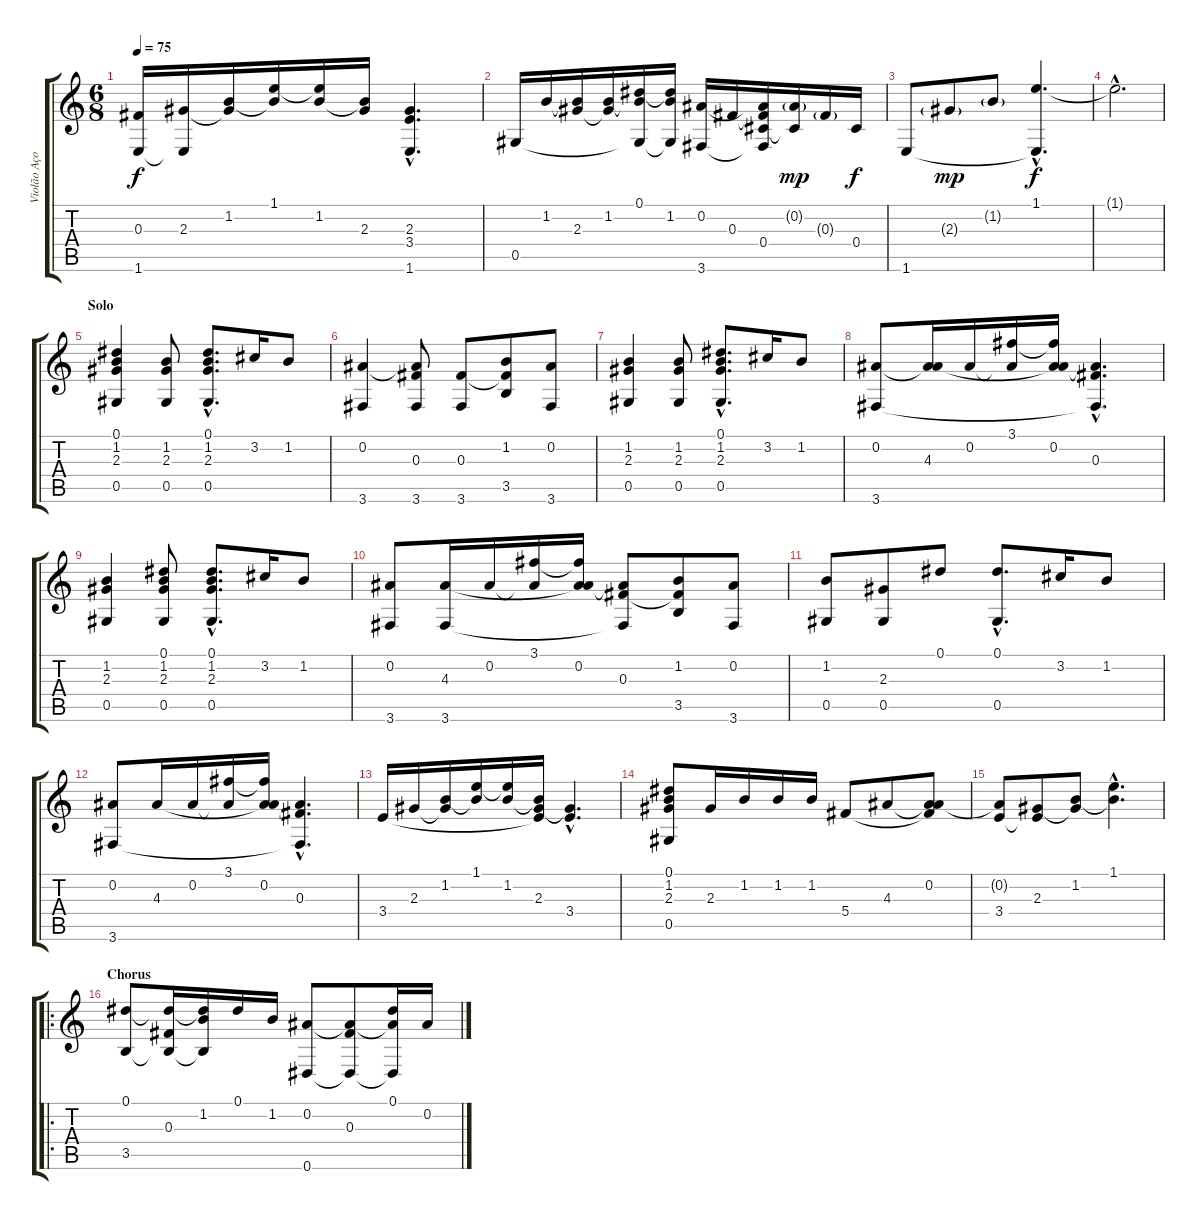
\track ("Violão Aço (Base)" "Violão Aço") {instrument acousticguitarsteel}
\staff {score tabs}
\tuning (Eb4 Bb3 Gb3 Db3 Ab2 Eb2) {hide}
\ts (6 8)
\tempo 75
\clef g2
\ks c
(0.3{t} 1.6).16{dy f} (2.3 1.6{t}).16 (1.2 2.3{t}).16 (1.1 1.2{t}).16 (1.1{t} 1.2).16 (1.2{t} 2.3).16 (2.3{hac} 3.4{hac} 1.6{hac}).4{d} |
0.5.16 1.2.16 (1.2{t} 2.3).16 (1.2 2.3{t}).16 (0.1 1.2{t} 0.5{t}).16 (0.1{t} 1.2 0.5{t}).16 (0.2 3.6).16 0.3.16 (0.2{t} 0.3{t} 0.4 3.6{t}).16 (0.2{g} 0.4{t}).16{dy mp} 0.3{g}.16 0.4.16{dy f} |
1.6.8 2.3{g}.8{dy mp} 1.2{g}.8 (1.1{hac} 1.6{hac t}).4{d dy f} |
1.1{hac t}.2{d} |
\section ("" "Solo")
(0.1 1.2 2.3 0.5).4 (1.2 2.3 0.5).8 (0.1{hac} 1.2{hac} 2.3{hac} 0.5{hac}).8{d} 3.2.16 1.2.8 |
(0.2 3.6).4 (0.2{t} 0.3 3.6).8 (0.3 3.6).8 (1.2 0.3{t} 3.5).8 (0.2 3.6).8 |
(1.2 2.3 0.5).4 (1.2 2.3 0.5).8 (0.1{hac} 1.2{hac} 2.3{hac} 0.5{hac}).8{d} 3.2.16 1.2.8 |
(0.2 3.6).8 (0.2{t} 4.3).16 0.2.16 (3.1 0.2{t}).16 (3.1{t} 0.2 4.3{t}).16 (0.2{hac t} 0.3{hac} 3.6{hac t}).4{d} |
(1.2 2.3 0.5).4 (0.1 1.2 2.3 0.5).8 (0.1{hac} 1.2{hac} 2.3{hac} 0.5{hac}).8{d} 3.2.16 1.2.8 |
(0.2 3.6).8 (4.3 3.6).16 0.2.16 (3.1 0.2{t}).16 (3.1{t} 0.2 4.3{t}).16 (0.2{t} 0.3 3.6{t}).8 (1.2 0.3{t} 3.5).8 (0.2 3.6).8 |
(1.2 0.5).8 (2.3 0.5).8 0.1.8 (0.1{hac} 0.5{hac}).8{d} 3.2.16 1.2.8 |
(0.2 3.6).8 4.3.16 0.2.16 (3.1 0.2{t}).16 (3.1{t} 0.2 4.3{t}).16 (0.2{hac t} 0.3{hac} 3.6{hac t}).4{d} |
3.4.16 2.3.16 (1.2 2.3{t}).16 (1.1 1.2{t}).16 (1.1{t} 1.2).16 (1.2{t} 2.3 3.4{t}).16 (2.3{hac t} 3.4{hac}).4{d} |
(0.1 1.2 2.3 0.5).8 2.3.16 1.2.16 1.2.16 1.2.16 5.4.8 4.3.8 (0.2 4.3{t} 5.4{t}).8 |
(0.2{t} 3.4).8 (2.3 3.4{t}).8 (1.2 2.3{t}).8 (1.1{hac} 1.2{hac t}).4{d} |
\ro
\section ("" "Chorus")
(0.1 3.5).8 (0.1{t} 0.3 3.5{t}).16 (0.1{t} 1.2 3.5{t}).16 0.1.16 1.2.16 (0.2 0.6).8 (0.2{t} 0.3 0.6{t}).8 (0.1 0.2{t} 0.6{t}).16 0.2.16
